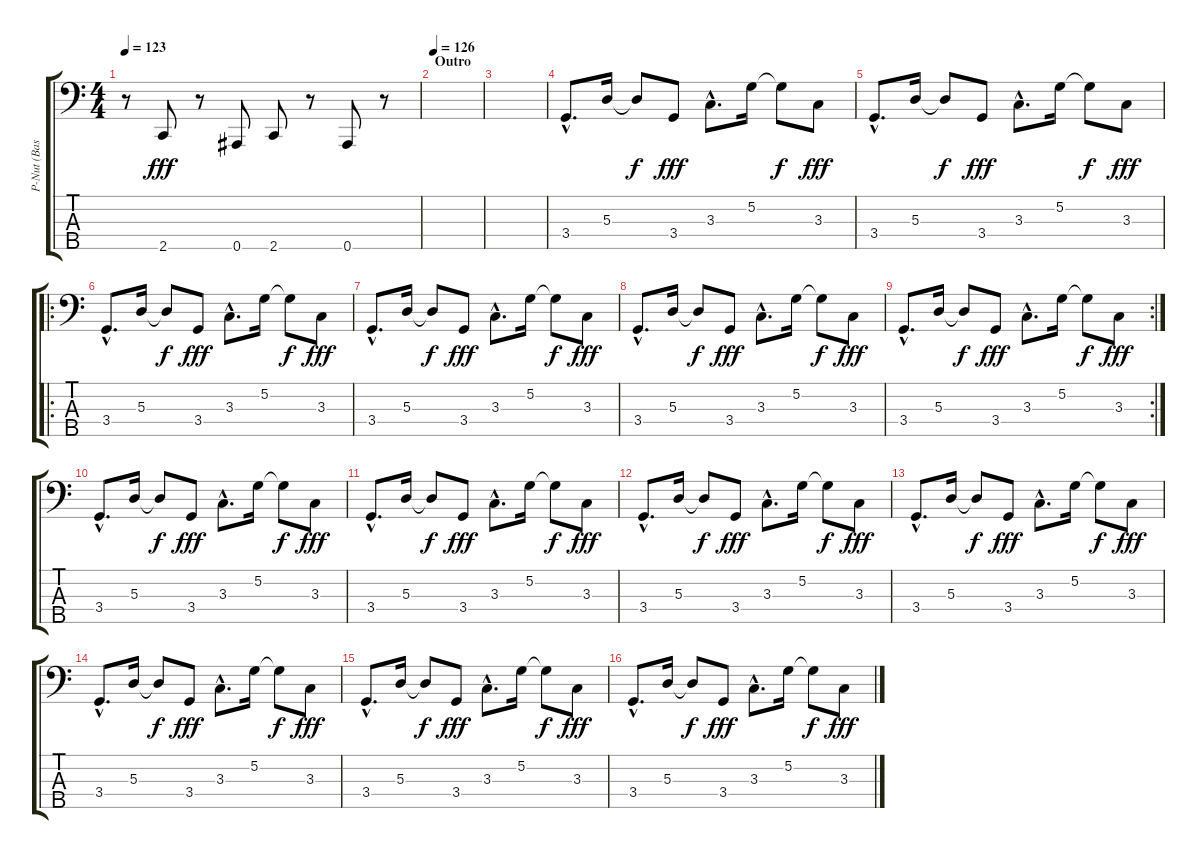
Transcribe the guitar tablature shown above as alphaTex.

\track ("P-Nut (Bass)" "P-Nut (Bas") {instrument electricbassfinger}
\staff {score tabs}
\tuning (G2 D2 A1 E1 Bb0) {hide}
\ts (4 4)
\tempo 123
\clef f4
\ks c
r.8{dy fff} 2.5.8 r.8 0.5.8 2.5.8 r.8 0.5.8 r.8 |
\section ("" "Outro")
\tempo 126
|
|
3.4{hac}.8{d} 5.3.16 5.3{t}.8{dy f} 3.4.8{dy fff} 3.3{hac}.8{d} 5.2.16 5.2{t}.8{dy f} 3.3.8{dy fff} |
3.4{hac}.8{d} 5.3.16 5.3{t}.8{dy f} 3.4.8{dy fff} 3.3{hac}.8{d} 5.2.16 5.2{t}.8{dy f} 3.3.8{dy fff} |
\ro
\section ("" "")
3.4{hac}.8{d} 5.3.16 5.3{t}.8{dy f} 3.4.8{dy fff} 3.3{hac}.8{d} 5.2.16 5.2{t}.8{dy f} 3.3.8{dy fff} |
3.4{hac}.8{d} 5.3.16 5.3{t}.8{dy f} 3.4.8{dy fff} 3.3{hac}.8{d} 5.2.16 5.2{t}.8{dy f} 3.3.8{dy fff} |
3.4{hac}.8{d} 5.3.16 5.3{t}.8{dy f} 3.4.8{dy fff} 3.3{hac}.8{d} 5.2.16 5.2{t}.8{dy f} 3.3.8{dy fff} |
\rc 2
3.4{hac}.8{d} 5.3.16 5.3{t}.8{dy f} 3.4.8{dy fff} 3.3{hac}.8{d} 5.2.16 5.2{t}.8{dy f} 3.3.8{dy fff} |
\section ("" "")
3.4{hac}.8{d} 5.3.16 5.3{t}.8{dy f} 3.4.8{dy fff} 3.3{hac}.8{d} 5.2.16 5.2{t}.8{dy f} 3.3.8{dy fff} |
3.4{hac}.8{d} 5.3.16 5.3{t}.8{dy f} 3.4.8{dy fff} 3.3{hac}.8{d} 5.2.16 5.2{t}.8{dy f} 3.3.8{dy fff} |
3.4{hac}.8{d} 5.3.16 5.3{t}.8{dy f} 3.4.8{dy fff} 3.3{hac}.8{d} 5.2.16 5.2{t}.8{dy f} 3.3.8{dy fff} |
3.4{hac}.8{d} 5.3.16 5.3{t}.8{dy f} 3.4.8{dy fff} 3.3{hac}.8{d} 5.2.16 5.2{t}.8{dy f} 3.3.8{dy fff} |
3.4{hac}.8{d} 5.3.16 5.3{t}.8{dy f} 3.4.8{dy fff} 3.3{hac}.8{d} 5.2.16 5.2{t}.8{dy f} 3.3.8{dy fff} |
3.4{hac}.8{d} 5.3.16 5.3{t}.8{dy f} 3.4.8{dy fff} 3.3{hac}.8{d} 5.2.16 5.2{t}.8{dy f} 3.3.8{dy fff} |
3.4{hac}.8{d} 5.3.16 5.3{t}.8{dy f} 3.4.8{dy fff} 3.3{hac}.8{d} 5.2.16 5.2{t}.8{dy f} 3.3.8{dy fff}
